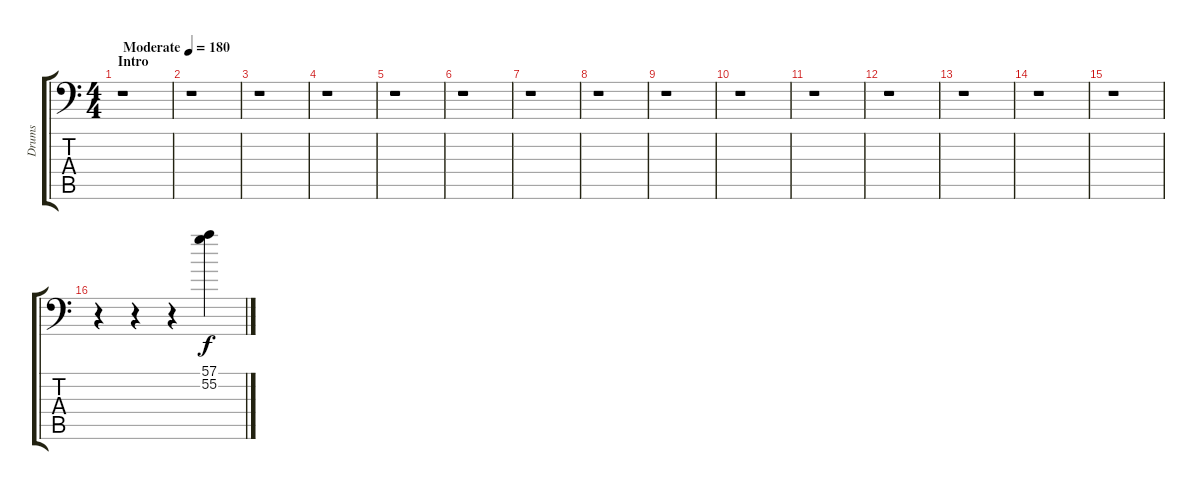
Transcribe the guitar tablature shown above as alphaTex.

\track ("Drums" "Drums") {instrument acousticgrandpiano}
\staff {score tabs}
\tuning (C-1 C-1 C-1 C-1 C-1 C-1) {hide}
\ts (4 4)
\section ("" "Intro")
\tempo (180 "Moderate")
\clef f4
\ks c
r.1{dy f instrument acousticgrandpiano} |
r.1 |
r.1 |
r.1 |
r.1 |
r.1 |
r.1 |
r.1 |
r.1 |
r.1 |
r.1 |
r.1 |
r.1 |
r.1 |
r.1 |
r.4 r.4 r.4 (57.1 55.2).4
